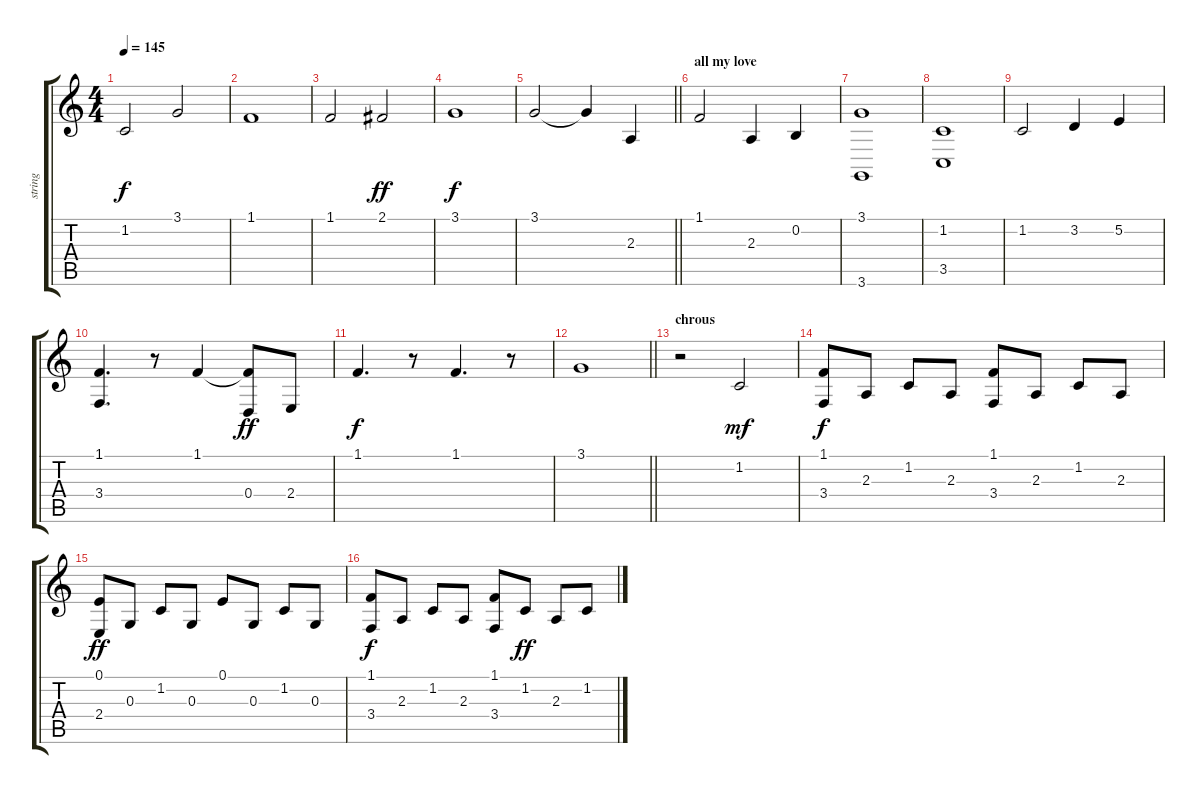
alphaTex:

\track ("string" "string") {instrument stringensemble1}
\staff {score tabs}
\tuning (E4 B3 G3 D3 A2 E2) {hide}
\ts (4 4)
\tempo 145
\clef g2
\ks c
1.2.2{dy f} 3.1.2 |
1.1.1 |
1.1.2 2.1.2{dy ff} |
3.1.1{dy f} |
\barLineRight lightlight
3.1.2 3.1{t}.4 2.3.4 |
\section ("" "all my love")
1.1.2 2.3.4 0.2.4 |
(3.1 3.6).1 |
(1.2 3.5).1 |
1.2.2 3.2.4 5.2.4 |
(1.1 3.4).4{d} r.8 1.1.4 (1.1{t} 0.4).8{dy ff} 2.4.8 |
1.1.4{d dy f} r.8 1.1.4{d} r.8 |
\barLineRight lightlight
3.1.1 |
\section ("" "chrous")
r.2 1.2.2{dy mf} |
(1.1 3.4).8{dy f} 2.3.8 1.2.8 2.3.8 (1.1 3.4).8 2.3.8 1.2.8 2.3.8 |
(0.1 2.4).8{dy ff} 0.3.8 1.2.8 0.3.8 0.1.8 0.3.8 1.2.8 0.3.8 |
(1.1 3.4).8{dy f} 2.3.8 1.2.8 2.3.8 (1.1 3.4).8 1.2.8{dy ff} 2.3.8 1.2.8
